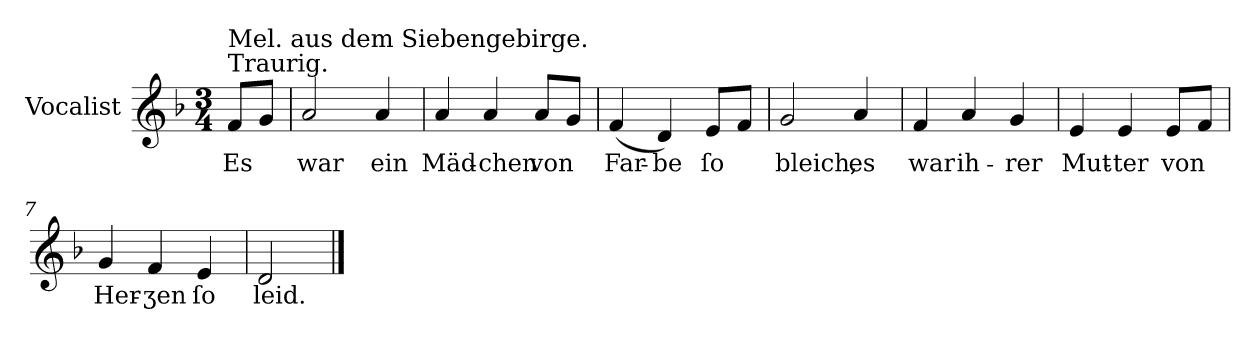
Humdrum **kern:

**kern	**text
*part1	*part1
*staff1	*staff1
*I"Vocalist	*
*k[b-]	*
*d:	*
*M3/4	*
=	=
!LO:TX:a:t=Traurig.	!
!LO:TX:a:t=Mel. aus dem Siebengebirge.	!
8fL	Es
8gJ	.
=1	=1
2a	war
4a	ein
=2	=2
4a	Mäd-
4a	-chen
8aL	von
8gJ	.
=3	=3
(4f	Far-
4d)	-be
8eL	ſo
8fJ	.
=4	=4
2g	bleich,
4a	es
=5	=5
4f	war
4a	ih-
4g	-rer
=6	=6
4e	Mut-
4e	-ter
8eL	von
8fJ	.
=7	=7
4g	Her-
4f	-ʒen
4e	ſo
=8	=8
2d	leid.
==	==
*-	*-
